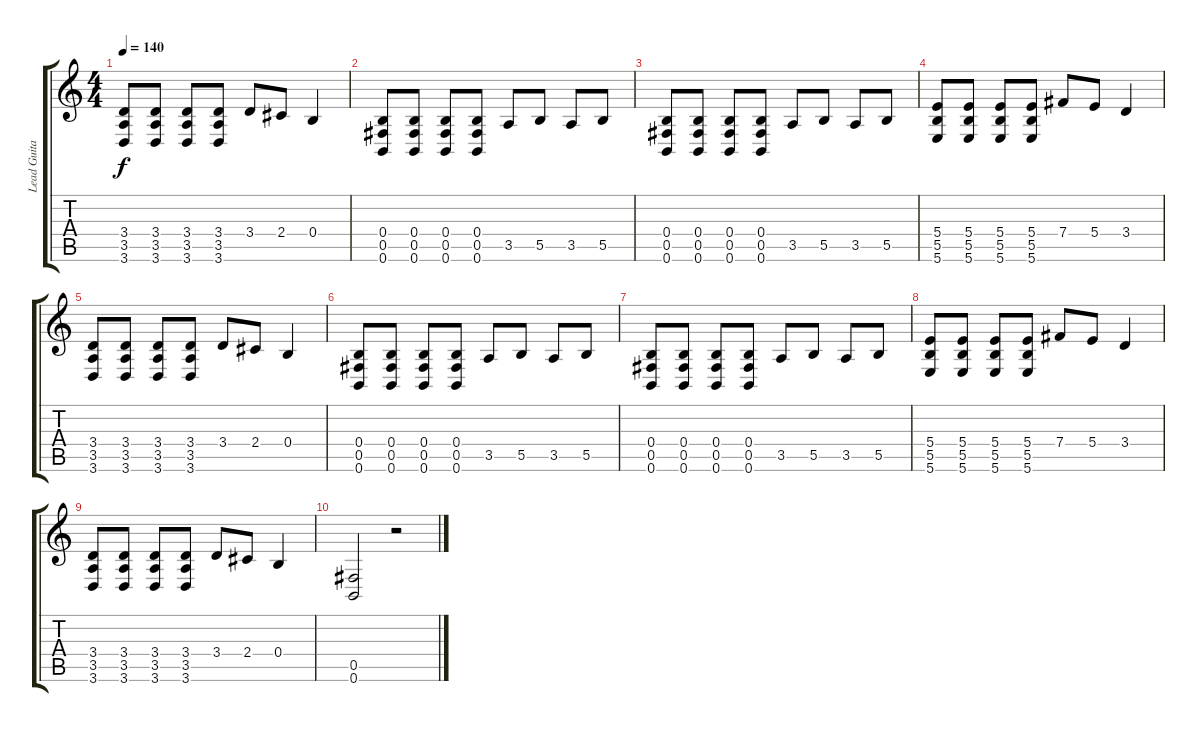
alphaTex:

\track ("Lead Guitar" "Lead Guita") {instrument distortionguitar}
\staff {score tabs}
\tuning (Db4 Ab3 E3 B2 Gb2 B1) {hide}
\ts (4 4)
\tempo 140
\clef g2
\ks c
(3.4 3.5 3.6).8{dy f} (3.4 3.5 3.6).8 (3.4 3.5 3.6).8 (3.4 3.5 3.6).8 3.4.8 2.4.8 0.4.4 |
(0.4 0.5 0.6).8 (0.4 0.5 0.6).8 (0.4 0.5 0.6).8 (0.4 0.5 0.6).8 3.5.8 5.5.8 3.5.8 5.5.8 |
(0.4 0.5 0.6).8 (0.4 0.5 0.6).8 (0.4 0.5 0.6).8 (0.4 0.5 0.6).8 3.5.8 5.5.8 3.5.8 5.5.8 |
(5.4 5.5 5.6).8 (5.4 5.5 5.6).8 (5.4 5.5 5.6).8 (5.4 5.5 5.6).8 7.4.8 5.4.8 3.4.4 |
(3.4 3.5 3.6).8 (3.4 3.5 3.6).8 (3.4 3.5 3.6).8 (3.4 3.5 3.6).8 3.4.8 2.4.8 0.4.4 |
(0.4 0.5 0.6).8 (0.4 0.5 0.6).8 (0.4 0.5 0.6).8 (0.4 0.5 0.6).8 3.5.8 5.5.8 3.5.8 5.5.8 |
(0.4 0.5 0.6).8 (0.4 0.5 0.6).8 (0.4 0.5 0.6).8 (0.4 0.5 0.6).8 3.5.8 5.5.8 3.5.8 5.5.8 |
(5.4 5.5 5.6).8 (5.4 5.5 5.6).8 (5.4 5.5 5.6).8 (5.4 5.5 5.6).8 7.4.8 5.4.8 3.4.4 |
(3.4 3.5 3.6).8 (3.4 3.5 3.6).8 (3.4 3.5 3.6).8 (3.4 3.5 3.6).8 3.4.8 2.4.8 0.4.4 |
(0.5 0.6).2 r.2
